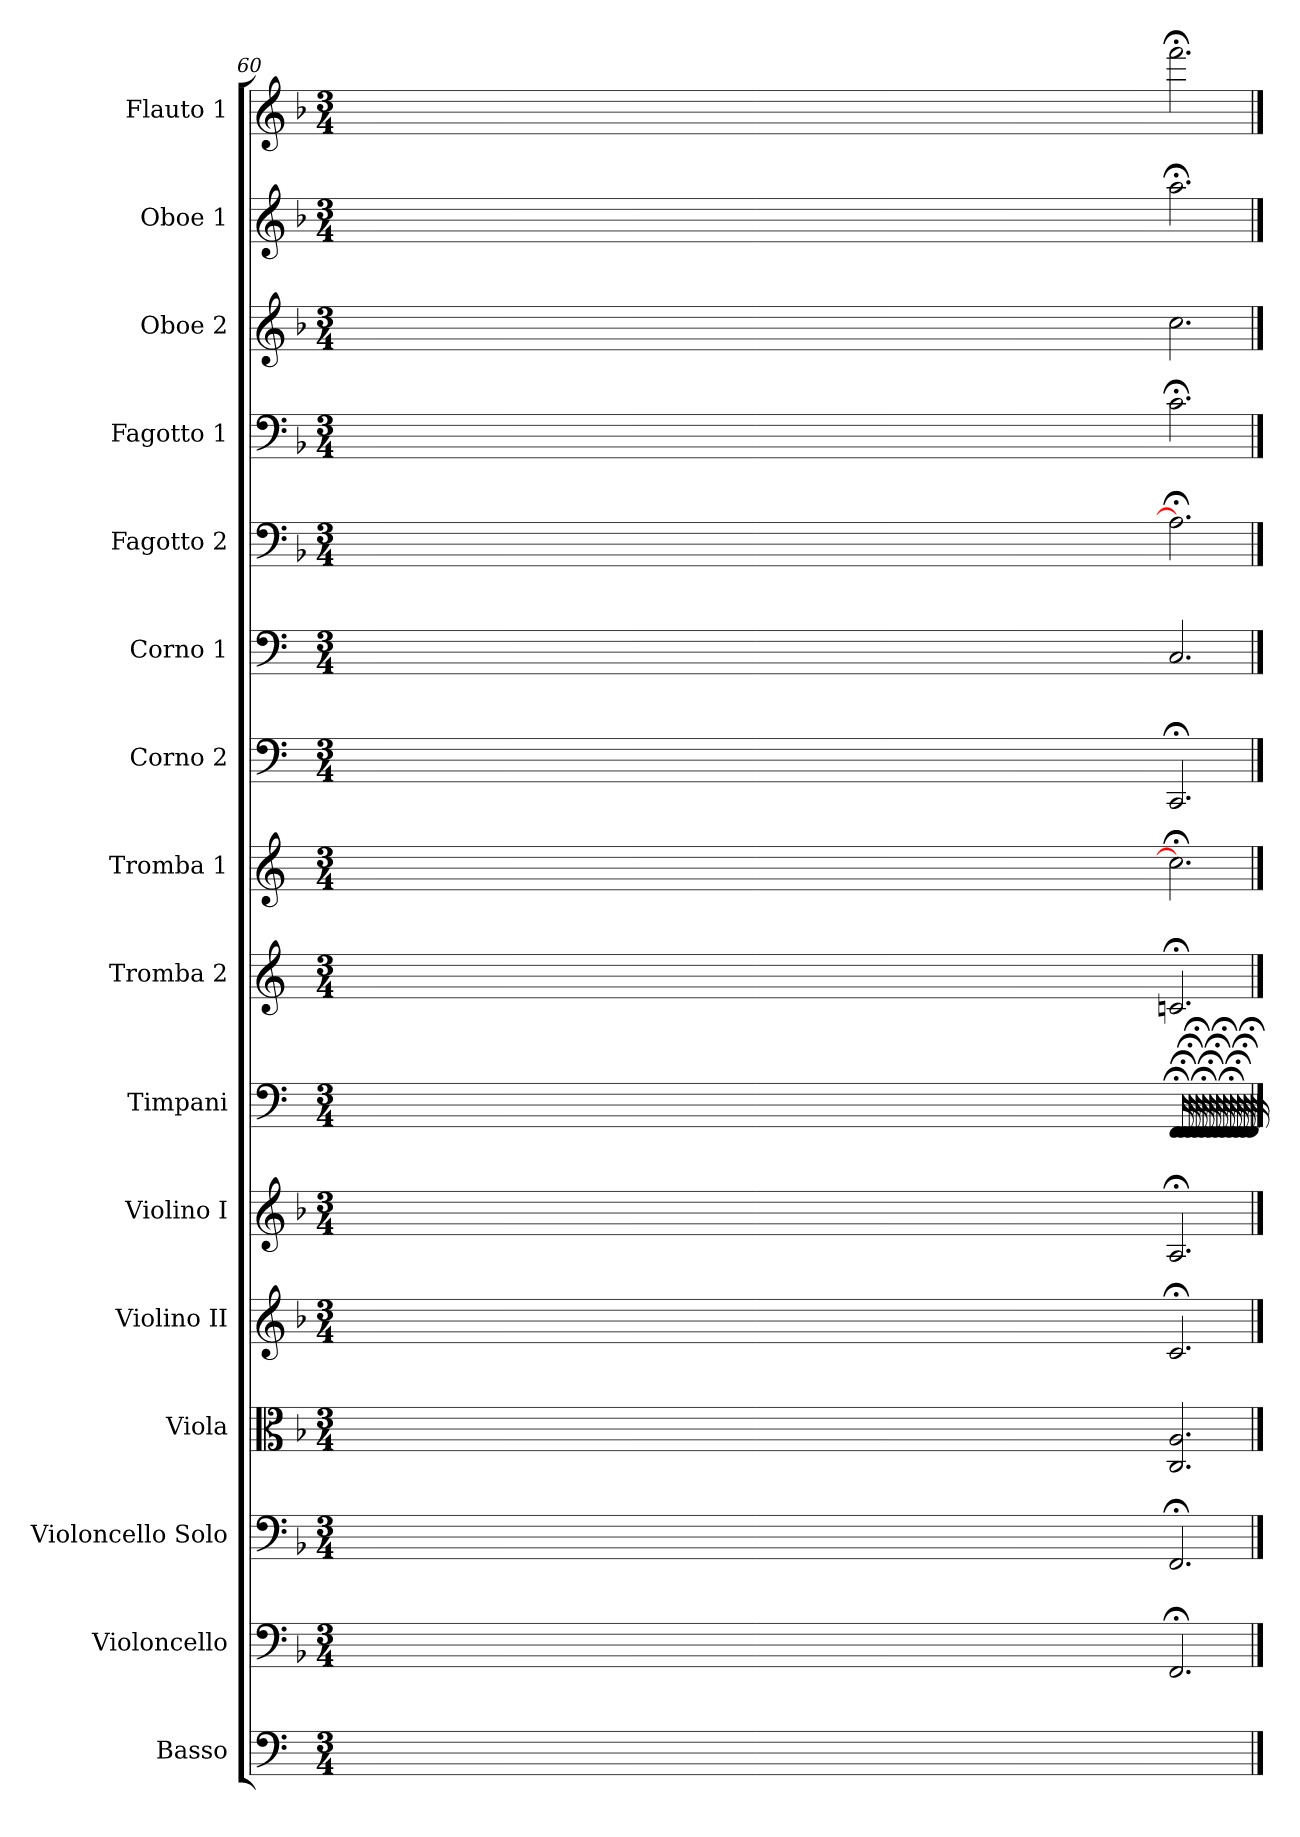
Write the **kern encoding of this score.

**kern	**kern	**kern	**kern	**kern	**kern	**kern	**kern	**kern	**kern	**kern	**kern	**kern	**kern	**kern	**kern
*part16	*part15	*part14	*part13	*part12	*part11	*part10	*part9	*part8	*part7	*part6	*part5	*part4	*part3	*part2	*part1
*staff16	*staff15	*staff14	*staff13	*staff12	*staff11	*staff10	*staff9	*staff8	*staff7	*staff6	*staff5	*staff4	*staff3	*staff2	*staff1
*I"Basso	*I"Violoncello	*I"Violoncello Solo	*I"Viola	*I"Violino II	*I"Violino I	*I"Timpani	*I"Tromba 2	*I"Tromba 1	*I"Corno 2	*I"Corno 1	*I"Fagotto 2	*I"Fagotto 1	*I"Oboe 2	*I"Oboe 1	*I"Flauto 1
*	*I'Vc	*I'Vc	*I'Vla	*I'Vln	*I'Vln	*	*	*	*	*	*	*	*I'Ob	*I'Ob	*I'Fl
*clefF4	*clefF4	*clefF4	*clefC3	*clefG2	*clefG2	*clefF4	*clefG2	*clefG2	*clefF4	*clefF4	*clefF4	*clefF4	*clefG2	*clefG2	*clefG2
*ITrd7c12	*	*	*	*	*	*	*ITrd1c2	*ITrd1c2	*ITrd4c7	*ITrd4c7	*	*	*	*	*
*	*k[b-]	*k[b-]	*k[b-]	*k[b-]	*k[b-]	*	*	*	*	*	*k[b-]	*k[b-]	*k[b-]	*k[b-]	*k[b-]
*M3/4	*M3/4	*M3/4	*M3/4	*M3/4	*M3/4	*M3/4	*M3/4	*M3/4	*M3/4	*M3/4	*M3/4	*M3/4	*M3/4	*M3/4	*M3/4
=60	=60	=60	=60	=60	=60	=60	=60	=60	=60	=60	=60	=60	=60	=60	=60
1ryy	1ryy	1ryy	1ryy	1ryy	1ryy	1ryy	1ryy	1ryy	1ryy	1ryy	1ryy	1ryy	1ryy	1ryy	1ryy
1ryy	1ryy	1ryy	1ryy	1ryy	1ryy	1ryy	1ryy	1ryy	1ryy	1ryy	1ryy	1ryy	1ryy	1ryy	1ryy
1ryy	1ryy	1ryy	1ryy	1ryy	1ryy	1ryy	1ryy	1ryy	1ryy	1ryy	1ryy	1ryy	1ryy	1ryy	1ryy
1ryy	1ryy	1ryy	1ryy	1ryy	1ryy	1ryy	1ryy	1ryy	1ryy	1ryy	1ryy	1ryy	1ryy	1ryy	1ryy
1ryy	1ryy	1ryy	1ryy	1ryy	1ryy	1ryy	1ryy	1ryy	1ryy	1ryy	1ryy	1ryy	1ryy	1ryy	1ryy
1ryy	1ryy	1ryy	1ryy	1ryy	1ryy	1ryy	1ryy	1ryy	1ryy	1ryy	1ryy	1ryy	1ryy	1ryy	1ryy
1ryy	1ryy	1ryy	1ryy	1ryy	1ryy	1ryy	1ryy	1ryy	1ryy	1ryy	1ryy	1ryy	1ryy	1ryy	1ryy
1ryy	1ryy	1ryy	1ryy	1ryy	1ryy	1ryy	1ryy	1ryy	1ryy	1ryy	1ryy	1ryy	1ryy	1ryy	1ryy
1ryy	1ryy	1ryy	1ryy	1ryy	1ryy	1ryy	1ryy	1ryy	1ryy	1ryy	1ryy	1ryy	1ryy	1ryy	1ryy
1ryy	1ryy	1ryy	1ryy	1ryy	1ryy	1ryy	1ryy	1ryy	1ryy	1ryy	1ryy	1ryy	1ryy	1ryy	1ryy
1ryy	1ryy	1ryy	1ryy	1ryy	1ryy	1ryy	1ryy	1ryy	1ryy	1ryy	1ryy	1ryy	1ryy	1ryy	1ryy
1ryy	1ryy	1ryy	1ryy	1ryy	1ryy	1ryy	1ryy	1ryy	1ryy	1ryy	1ryy	1ryy	1ryy	1ryy	1ryy
1ryy	1ryy	1ryy	1ryy	1ryy	1ryy	1ryy	1ryy	1ryy	1ryy	1ryy	1ryy	1ryy	1ryy	1ryy	1ryy
1ryy	1ryy	1ryy	1ryy	1ryy	1ryy	1ryy	1ryy	1ryy	1ryy	1ryy	1ryy	1ryy	1ryy	1ryy	1ryy
1ryy	1ryy	1ryy	1ryy	1ryy	1ryy	1ryy	1ryy	1ryy	1ryy	1ryy	1ryy	1ryy	1ryy	1ryy	1ryy
1ryy	1ryy	1ryy	1ryy	1ryy	1ryy	1ryy	1ryy	1ryy	1ryy	1ryy	1ryy	1ryy	1ryy	1ryy	1ryy
1ryy	1ryy	1ryy	1ryy	1ryy	1ryy	1ryy	1ryy	1ryy	1ryy	1ryy	1ryy	1ryy	1ryy	1ryy	1ryy
1ryy	1ryy	1ryy	1ryy	1ryy	1ryy	1ryy	1ryy	1ryy	1ryy	1ryy	1ryy	1ryy	1ryy	1ryy	1ryy
1ryy	1ryy	1ryy	1ryy	1ryy	1ryy	1ryy	1ryy	1ryy	1ryy	1ryy	1ryy	1ryy	1ryy	1ryy	1ryy
1ryy	1ryy	1ryy	1ryy	1ryy	1ryy	1ryy	1ryy	1ryy	1ryy	1ryy	1ryy	1ryy	1ryy	1ryy	1ryy
1ryy	1ryy	1ryy	1ryy	1ryy	1ryy	1ryy	1ryy	1ryy	1ryy	1ryy	1ryy	1ryy	1ryy	1ryy	1ryy
1ryy	1ryy	1ryy	1ryy	1ryy	1ryy	1ryy	1ryy	1ryy	1ryy	1ryy	1ryy	1ryy	1ryy	1ryy	1ryy
1ryy	1ryy	1ryy	1ryy	1ryy	1ryy	1ryy	1ryy	1ryy	1ryy	1ryy	1ryy	1ryy	1ryy	1ryy	1ryy
1ryy	1ryy	1ryy	1ryy	1ryy	1ryy	1ryy	1ryy	1ryy	1ryy	1ryy	1ryy	1ryy	1ryy	1ryy	1ryy
1ryy	1ryy	1ryy	1ryy	1ryy	1ryy	1ryy	1ryy	1ryy	1ryy	1ryy	1ryy	1ryy	1ryy	1ryy	1ryy
1ryy	1ryy	1ryy	1ryy	1ryy	1ryy	1ryy	1ryy	1ryy	1ryy	1ryy	1ryy	1ryy	1ryy	1ryy	1ryy
1ryy	1ryy	1ryy	1ryy	1ryy	1ryy	1ryy	1ryy	1ryy	1ryy	1ryy	1ryy	1ryy	1ryy	1ryy	1ryy
1ryy	1ryy	1ryy	1ryy	1ryy	1ryy	1ryy	1ryy	1ryy	1ryy	1ryy	1ryy	1ryy	1ryy	1ryy	1ryy
1ryy	1ryy	1ryy	1ryy	1ryy	1ryy	1ryy	1ryy	1ryy	1ryy	1ryy	1ryy	1ryy	1ryy	1ryy	1ryy
1ryy	1ryy	1ryy	1ryy	1ryy	1ryy	1ryy	1ryy	1ryy	1ryy	1ryy	1ryy	1ryy	1ryy	1ryy	1ryy
1ryy	1ryy	1ryy	1ryy	1ryy	1ryy	1ryy	1ryy	1ryy	1ryy	1ryy	1ryy	1ryy	1ryy	1ryy	1ryy
1ryy	1ryy	1ryy	1ryy	1ryy	1ryy	1ryy	1ryy	1ryy	1ryy	1ryy	1ryy	1ryy	1ryy	1ryy	1ryy
1ryy	1ryy	1ryy	1ryy	1ryy	1ryy	1ryy	1ryy	1ryy	1ryy	1ryy	1ryy	1ryy	1ryy	1ryy	1ryy
1ryy	1ryy	1ryy	1ryy	1ryy	1ryy	1ryy	1ryy	1ryy	1ryy	1ryy	1ryy	1ryy	1ryy	1ryy	1ryy
1ryy	1ryy	1ryy	1ryy	1ryy	1ryy	1ryy	1ryy	1ryy	1ryy	1ryy	1ryy	1ryy	1ryy	1ryy	1ryy
1ryy	1ryy	1ryy	1ryy	1ryy	1ryy	1ryy	1ryy	1ryy	1ryy	1ryy	1ryy	1ryy	1ryy	1ryy	1ryy
1ryy	1ryy	1ryy	1ryy	1ryy	1ryy	1ryy	1ryy	1ryy	1ryy	1ryy	1ryy	1ryy	1ryy	1ryy	1ryy
1ryy	1ryy	1ryy	1ryy	1ryy	1ryy	1ryy	1ryy	1ryy	1ryy	1ryy	1ryy	1ryy	1ryy	1ryy	1ryy
1ryy	1ryy	1ryy	1ryy	1ryy	1ryy	1ryy	1ryy	1ryy	1ryy	1ryy	1ryy	1ryy	1ryy	1ryy	1ryy
1ryy	1ryy	1ryy	1ryy	1ryy	1ryy	1ryy	1ryy	1ryy	1ryy	1ryy	1ryy	1ryy	1ryy	1ryy	1ryy
1ryy	1ryy	1ryy	1ryy	1ryy	1ryy	1ryy	1ryy	1ryy	1ryy	1ryy	1ryy	1ryy	1ryy	1ryy	1ryy
1ryy	1ryy	1ryy	1ryy	1ryy	1ryy	1ryy	1ryy	1ryy	1ryy	1ryy	1ryy	1ryy	1ryy	1ryy	1ryy
1ryy	1ryy	1ryy	1ryy	1ryy	1ryy	1ryy	1ryy	1ryy	1ryy	1ryy	1ryy	1ryy	1ryy	1ryy	1ryy
1ryy	1ryy	1ryy	1ryy	1ryy	1ryy	1ryy	1ryy	1ryy	1ryy	1ryy	1ryy	1ryy	1ryy	1ryy	1ryy
2ryy	2ryy	2ryy	2ryy	2ryy	2ryy	2ryy	2ryy	2ryy	2ryy	2ryy	2ryy	2ryy	2ryy	2ryy	2ryy
2.ryy	2.FF;<	2.FF;<	2.C 2.A	2.c;<	2.A;<	16FF;<	2.B-;<	2.b-;<]	2.FFF;<	2.FF	2.A;<]	2.c;<	2.cc	2.aa;<	2.fff;<
.	.	.	.	.	.	16FF;<	.	.	.	.	.	.	.	.	.
.	.	.	.	.	.	16FF;<	.	.	.	.	.	.	.	.	.
.	.	.	.	.	.	16FF;<	.	.	.	.	.	.	.	.	.
.	.	.	.	.	.	16FF;<	.	.	.	.	.	.	.	.	.
.	.	.	.	.	.	16FF;<	.	.	.	.	.	.	.	.	.
.	.	.	.	.	.	16FF;<	.	.	.	.	.	.	.	.	.
.	.	.	.	.	.	16FF;<	.	.	.	.	.	.	.	.	.
.	.	.	.	.	.	16FF;<	.	.	.	.	.	.	.	.	.
.	.	.	.	.	.	16FF;<	.	.	.	.	.	.	.	.	.
.	.	.	.	.	.	16FF;<	.	.	.	.	.	.	.	.	.
.	.	.	.	.	.	16FF;<	.	.	.	.	.	.	.	.	.
==	==	==	==	==	==	==	==	==	==	==	==	==	==	==	==
*-	*-	*-	*-	*-	*-	*-	*-	*-	*-	*-	*-	*-	*-	*-	*-
